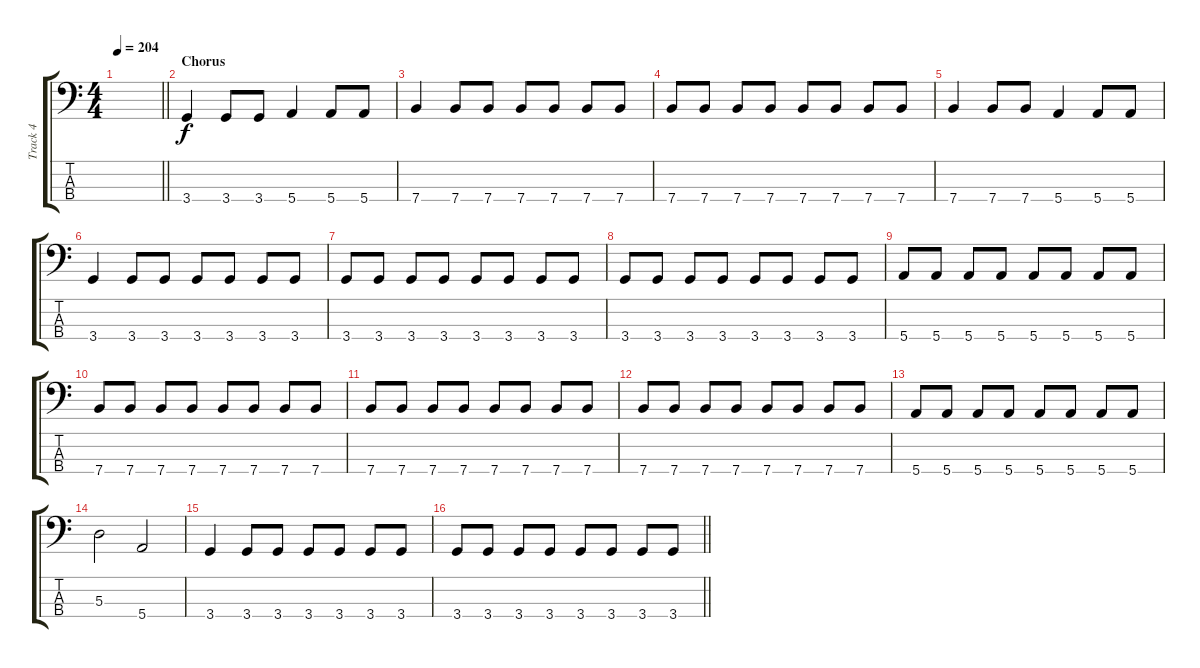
\track ("Track 4" "Track 4") {instrument electricbasspick}
\staff {score tabs}
\tuning (G2 D2 A1 E1) {hide}
\ts (4 4)
\tempo 204
\clef f4
\barLineRight lightlight
\ks c
|
\section ("" "Chorus")
3.4.4 3.4.8 3.4.8 5.4.4 5.4.8 5.4.8 |
7.4.4 7.4.8 7.4.8 7.4.8 7.4.8 7.4.8 7.4.8 |
7.4.8 7.4.8 7.4.8 7.4.8 7.4.8 7.4.8 7.4.8 7.4.8 |
7.4.4 7.4.8 7.4.8 5.4.4 5.4.8 5.4.8 |
3.4.4 3.4.8 3.4.8 3.4.8 3.4.8 3.4.8 3.4.8 |
3.4.8 3.4.8 3.4.8 3.4.8 3.4.8 3.4.8 3.4.8 3.4.8 |
3.4.8 3.4.8 3.4.8 3.4.8 3.4.8 3.4.8 3.4.8 3.4.8 |
5.4.8 5.4.8 5.4.8 5.4.8 5.4.8 5.4.8 5.4.8 5.4.8 |
7.4.8 7.4.8 7.4.8 7.4.8 7.4.8 7.4.8 7.4.8 7.4.8 |
7.4.8 7.4.8 7.4.8 7.4.8 7.4.8 7.4.8 7.4.8 7.4.8 |
7.4.8 7.4.8 7.4.8 7.4.8 7.4.8 7.4.8 7.4.8 7.4.8 |
5.4.8 5.4.8 5.4.8 5.4.8 5.4.8 5.4.8 5.4.8 5.4.8 |
5.3.2 5.4.2 |
3.4.4 3.4.8 3.4.8 3.4.8 3.4.8 3.4.8 3.4.8 |
\barLineRight lightlight
3.4.8 3.4.8 3.4.8 3.4.8 3.4.8 3.4.8 3.4.8 3.4.8
